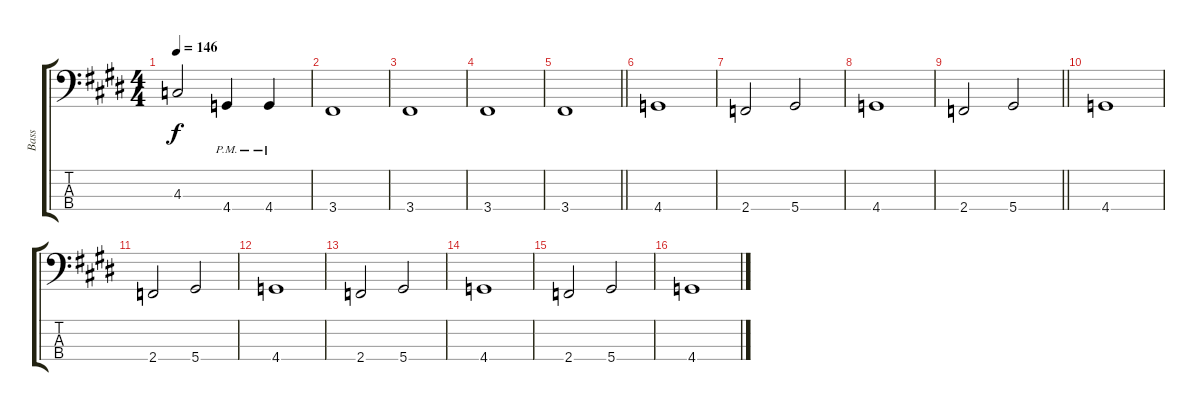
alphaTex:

\track ("Bass" "Bass") {instrument electricbasspick}
\staff {score tabs}
\tuning (Gb2 Db2 Ab1 Eb1) {hide}
\ts (4 4)
\tempo 146
\clef f4
\ks c#minor
4.3.2{dy f} 4.4{pm}.4 4.4{pm}.4 |
3.4.1 |
3.4.1 |
3.4.1 |
\barLineRight lightlight
3.4.1 |
4.4.1 |
2.4.2 5.4.2 |
4.4.1 |
\barLineRight lightlight
2.4.2 5.4.2 |
4.4.1 |
2.4.2 5.4.2 |
4.4.1 |
2.4.2 5.4.2 |
4.4.1 |
2.4.2 5.4.2 |
4.4.1
